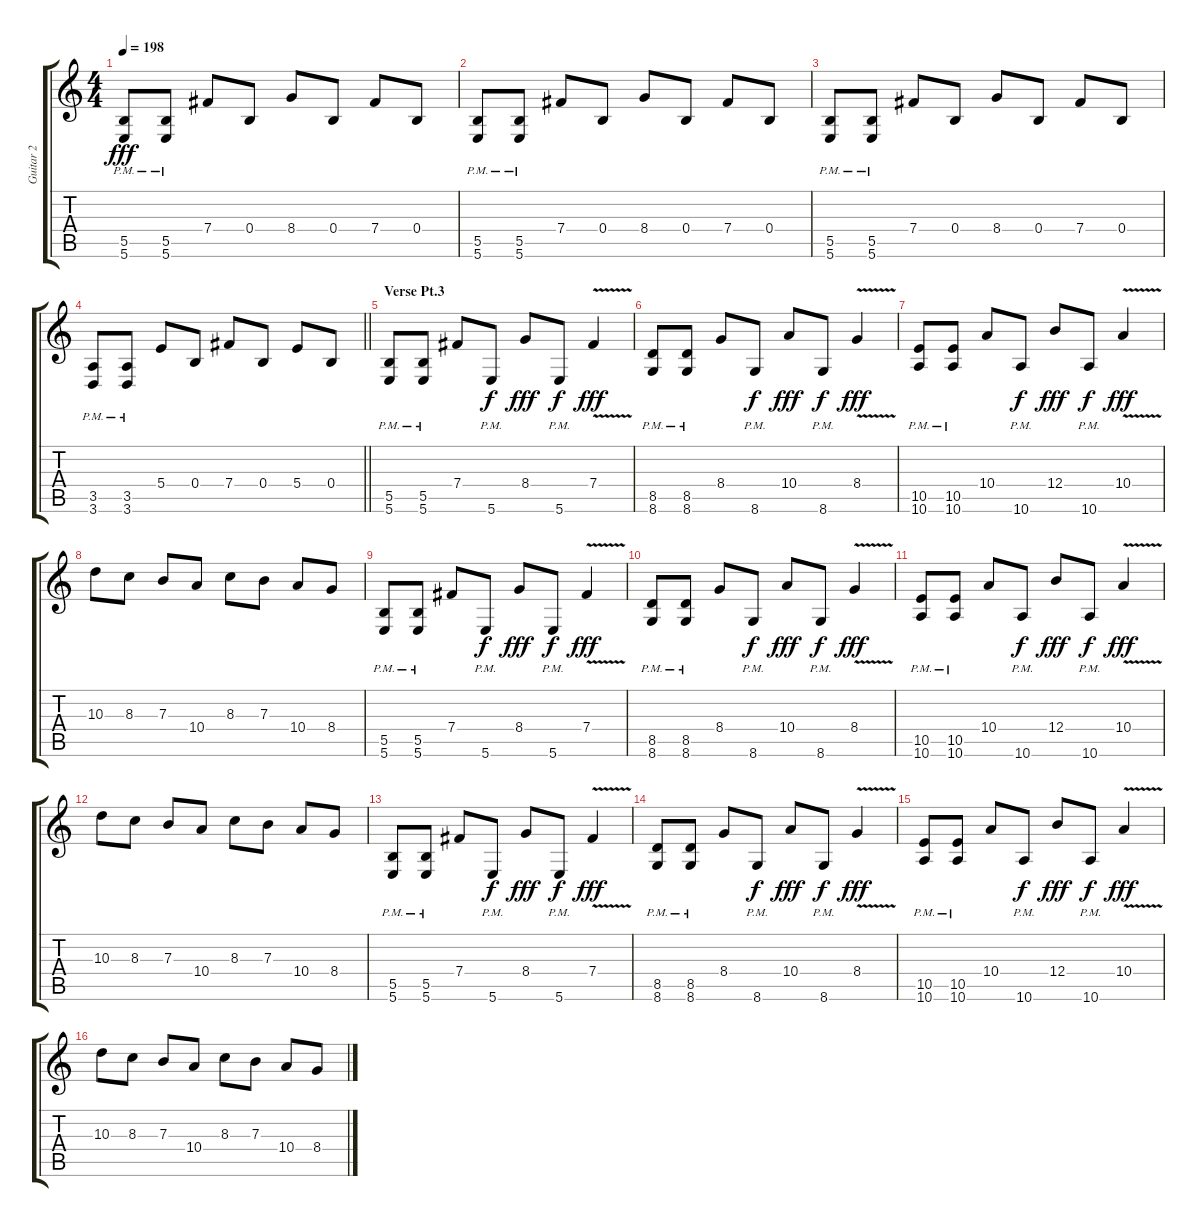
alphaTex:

\track ("Guitar 2" "Guitar 2") {instrument distortionguitar}
\staff {score tabs}
\tuning (Db4 Ab3 E3 B2 Gb2 B1) {hide}
\ts (4 4)
\tempo 198
\clef g2
\ks c
(5.5{pm} 5.6{pm}).8{dy fff} (5.5{pm} 5.6{pm}).8 7.4.8 0.4.8 8.4.8 0.4.8 7.4.8 0.4.8 |
(5.5{pm} 5.6{pm}).8 (5.5{pm} 5.6{pm}).8 7.4.8 0.4.8 8.4.8 0.4.8 7.4.8 0.4.8 |
(5.5{pm} 5.6{pm}).8 (5.5{pm} 5.6{pm}).8 7.4.8 0.4.8 8.4.8 0.4.8 7.4.8 0.4.8 |
\barLineRight lightlight
(3.5{pm} 3.6{pm}).8 (3.5{pm} 3.6{pm}).8 5.4.8 0.4.8 7.4.8 0.4.8 5.4.8 0.4.8 |
\section ("" "Verse Pt.3")
(5.5{pm} 5.6{pm}).8 (5.5{pm} 5.6{pm}).8 7.4.8 5.6{pm}.8{dy f} 8.4.8{dy fff} 5.6{pm}.8{dy f} 7.4{v}.4{dy fff} |
(8.5{pm} 8.6{pm}).8 (8.5{pm} 8.6{pm}).8 8.4.8 8.6{pm}.8{dy f} 10.4.8{dy fff} 8.6{pm}.8{dy f} 8.4{v}.4{dy fff} |
(10.5{pm} 10.6{pm}).8 (10.5{pm} 10.6{pm}).8 10.4.8 10.6{pm}.8{dy f} 12.4.8{dy fff} 10.6{pm}.8{dy f} 10.4{v}.4{dy fff} |
10.3.8 8.3.8 7.3.8 10.4.8 8.3.8 7.3.8 10.4.8 8.4.8 |
(5.5{pm} 5.6{pm}).8 (5.5{pm} 5.6{pm}).8 7.4.8 5.6{pm}.8{dy f} 8.4.8{dy fff} 5.6{pm}.8{dy f} 7.4{v}.4{dy fff} |
(8.5{pm} 8.6{pm}).8 (8.5{pm} 8.6{pm}).8 8.4.8 8.6{pm}.8{dy f} 10.4.8{dy fff} 8.6{pm}.8{dy f} 8.4{v}.4{dy fff} |
(10.5{pm} 10.6{pm}).8 (10.5{pm} 10.6{pm}).8 10.4.8 10.6{pm}.8{dy f} 12.4.8{dy fff} 10.6{pm}.8{dy f} 10.4{v}.4{dy fff} |
10.3.8 8.3.8 7.3.8 10.4.8 8.3.8 7.3.8 10.4.8 8.4.8 |
(5.5{pm} 5.6{pm}).8 (5.5{pm} 5.6{pm}).8 7.4.8 5.6{pm}.8{dy f} 8.4.8{dy fff} 5.6{pm}.8{dy f} 7.4{v}.4{dy fff} |
(8.5{pm} 8.6{pm}).8 (8.5{pm} 8.6{pm}).8 8.4.8 8.6{pm}.8{dy f} 10.4.8{dy fff} 8.6{pm}.8{dy f} 8.4{v}.4{dy fff} |
(10.5{pm} 10.6{pm}).8 (10.5{pm} 10.6{pm}).8 10.4.8 10.6{pm}.8{dy f} 12.4.8{dy fff} 10.6{pm}.8{dy f} 10.4{v}.4{dy fff} |
10.3.8 8.3.8 7.3.8 10.4.8 8.3.8 7.3.8 10.4.8 8.4.8
